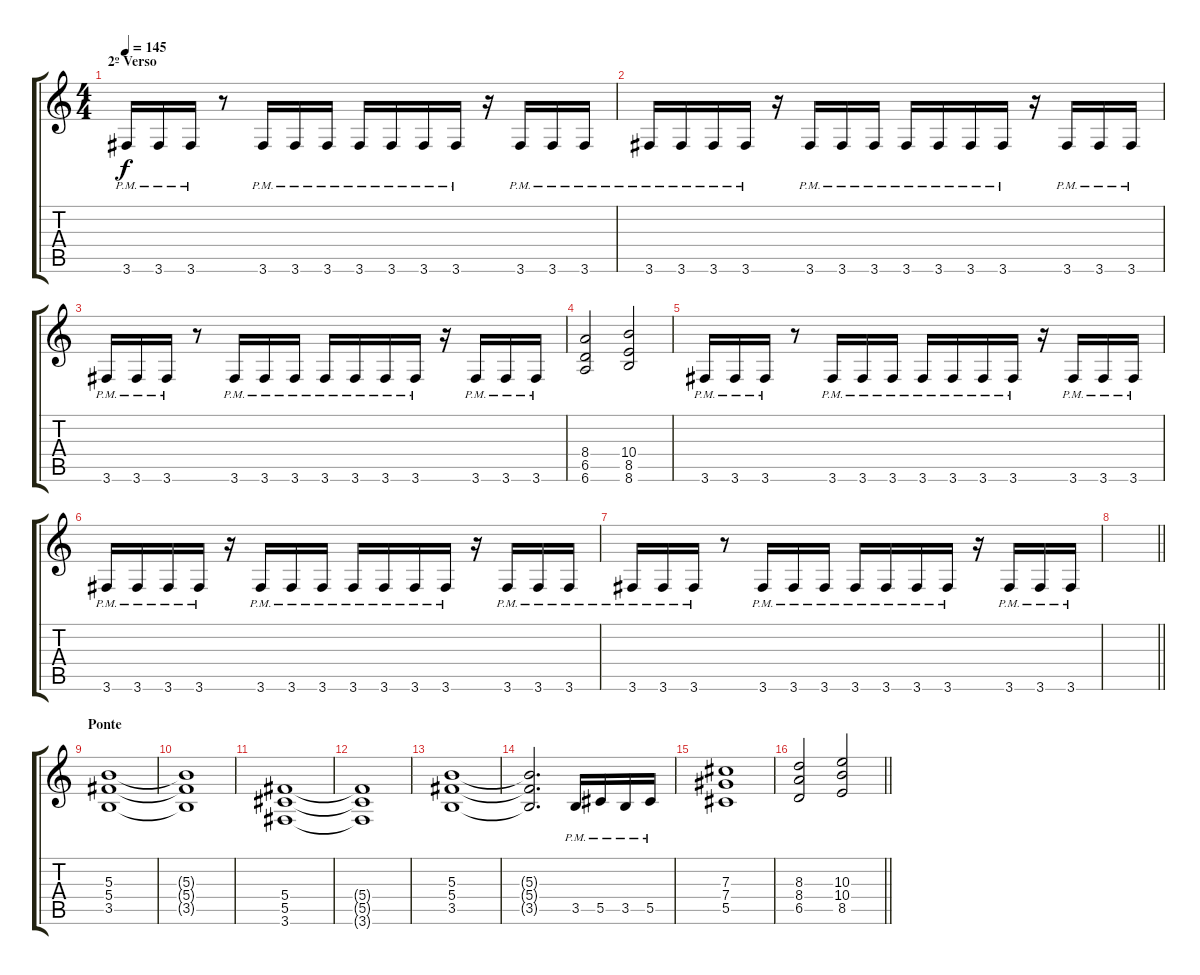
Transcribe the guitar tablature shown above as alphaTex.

\track "" {instrument distortionguitar}
\staff {score tabs}
\tuning (Eb4 Bb3 Gb3 Db3 Ab2 Eb2) {hide}
\ts (4 4)
\section ("" "2º Verso")
\tempo 145
\clef g2
\ks c
3.6{pm}.16{dy f} 3.6{pm}.16 3.6{pm}.16 r.8 3.6{pm}.16 3.6{pm}.16 3.6{pm}.16 3.6{pm}.16 3.6{pm}.16 3.6{pm}.16 3.6{pm}.16 r.16 3.6{pm}.16 3.6{pm}.16 3.6{pm}.16 |
3.6{pm}.16 3.6{pm}.16 3.6{pm}.16 3.6{pm}.16 r.16 3.6{pm}.16 3.6{pm}.16 3.6{pm}.16 3.6{pm}.16 3.6{pm}.16 3.6{pm}.16 3.6{pm}.16 r.16 3.6{pm}.16 3.6{pm}.16 3.6{pm}.16 |
3.6{pm}.16 3.6{pm}.16 3.6{pm}.16 r.8 3.6{pm}.16 3.6{pm}.16 3.6{pm}.16 3.6{pm}.16 3.6{pm}.16 3.6{pm}.16 3.6{pm}.16 r.16 3.6{pm}.16 3.6{pm}.16 3.6{pm}.16 |
(8.4 6.5 6.6).2 (10.4 8.5 8.6).2 |
3.6{pm}.16 3.6{pm}.16 3.6{pm}.16 r.8 3.6{pm}.16 3.6{pm}.16 3.6{pm}.16 3.6{pm}.16 3.6{pm}.16 3.6{pm}.16 3.6{pm}.16 r.16 3.6{pm}.16 3.6{pm}.16 3.6{pm}.16 |
3.6{pm}.16 3.6{pm}.16 3.6{pm}.16 3.6{pm}.16 r.16 3.6{pm}.16 3.6{pm}.16 3.6{pm}.16 3.6{pm}.16 3.6{pm}.16 3.6{pm}.16 3.6{pm}.16 r.16 3.6{pm}.16 3.6{pm}.16 3.6{pm}.16 |
3.6{pm}.16 3.6{pm}.16 3.6{pm}.16 r.8 3.6{pm}.16 3.6{pm}.16 3.6{pm}.16 3.6{pm}.16 3.6{pm}.16 3.6{pm}.16 3.6{pm}.16 r.16 3.6{pm}.16 3.6{pm}.16 3.6{pm}.16 |
\barLineRight lightlight
|
\section ("" "Ponte")
(5.3 5.4 3.5).1 |
(5.3{t} 5.4{t} 3.5{t}).1 |
(5.4 5.5 3.6).1 |
(5.4{t} 5.5{t} 3.6{t}).1 |
(5.3 5.4 3.5).1 |
(5.3{t} 5.4{t} 3.5{t}).2{d} 3.5{pm}.16 5.5{pm}.16 3.5{pm}.16 5.5{pm}.16 |
(7.3 7.4 5.5).1 |
\barLineRight lightlight
(8.3 8.4 6.5).2 (10.3 10.4 8.5).2
